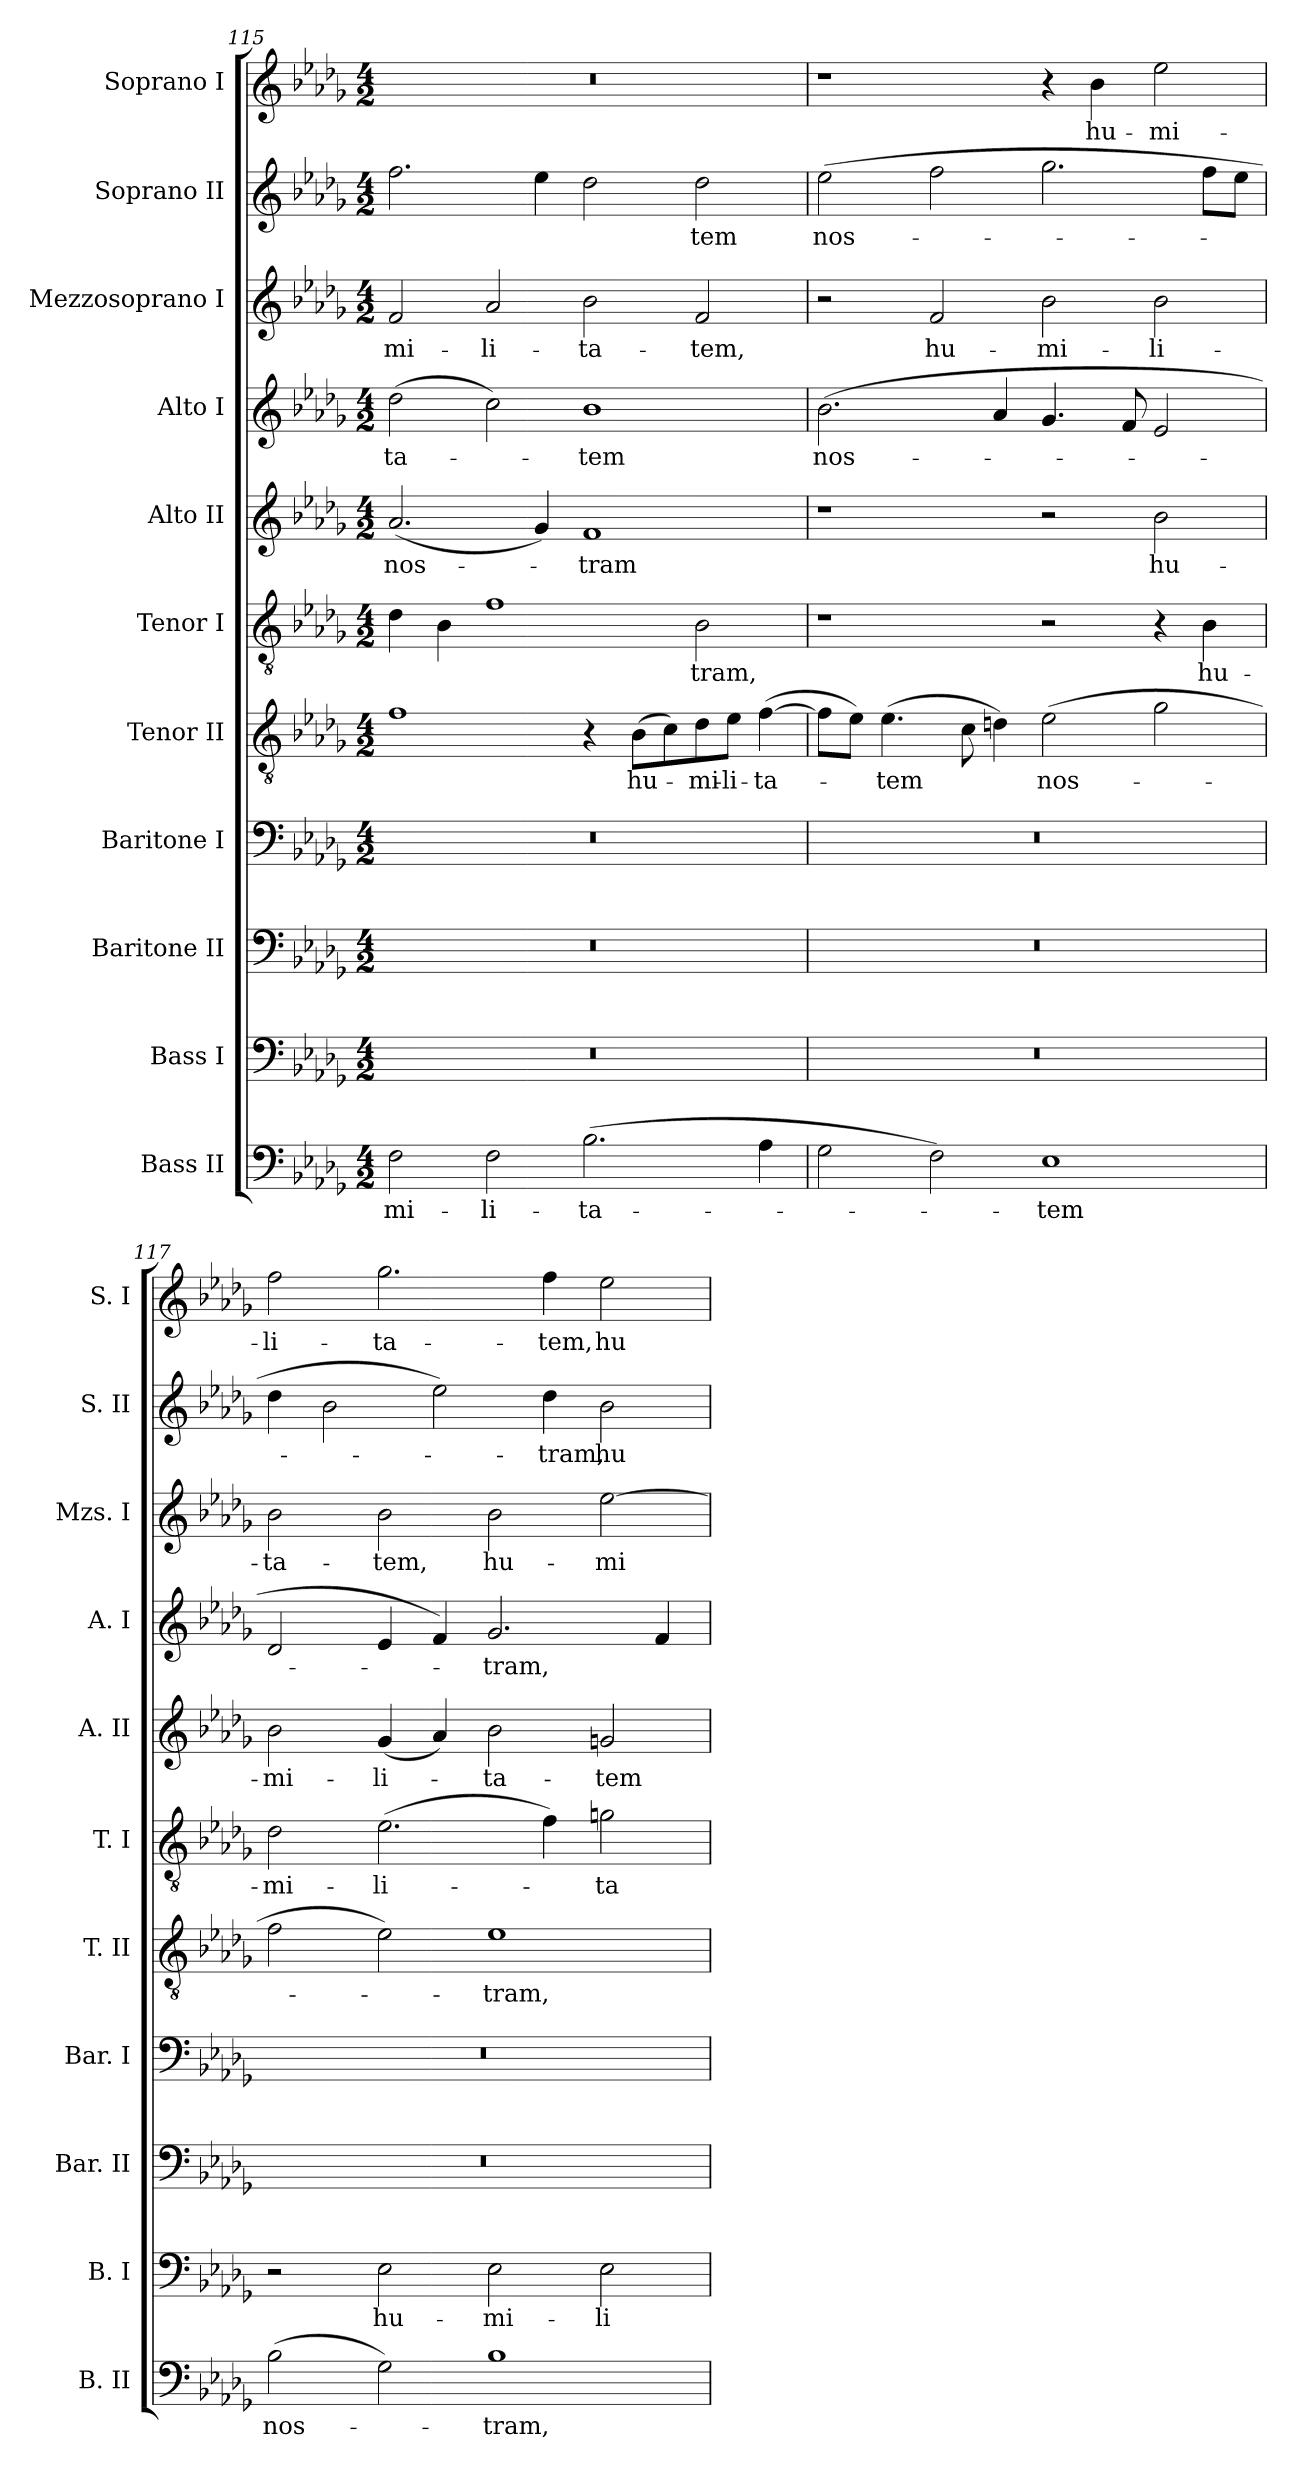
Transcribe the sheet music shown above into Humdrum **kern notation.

**kern	**text	**kern	**text	**kern	**kern	**kern	**text	**kern	**text	**kern	**text	**kern	**text	**kern	**text	**kern	**text	**kern	**text
*part11	*part11	*part10	*part10	*part9	*part8	*part7	*part7	*part6	*part6	*part5	*part5	*part4	*part4	*part3	*part3	*part2	*part2	*part1	*part1
*staff11	*staff11	*staff10	*staff10	*staff9	*staff8	*staff7	*staff7	*staff6	*staff6	*staff5	*staff5	*staff4	*staff4	*staff3	*staff3	*staff2	*staff2	*staff1	*staff1
*I"Bass II	*	*I"Bass I	*	*I"Baritone II	*I"Baritone I	*I"Tenor II	*	*I"Tenor I	*	*I"Alto II	*	*I"Alto I	*	*I"Mezzosoprano I	*	*I"Soprano II	*	*I"Soprano I	*
*I'B. II	*	*I'B. I	*	*I'Bar. II	*I'Bar. I	*I'T. II	*	*I'T. I	*	*I'A. II	*	*I'A. I	*	*I'Mzs. I	*	*I'S. II	*	*I'S. I	*
*clefF4	*	*clefF4	*	*clefF4	*clefF4	*clefGv2	*	*clefGv2	*	*clefG2	*	*clefG2	*	*clefG2	*	*clefG2	*	*clefG2	*
*k[b-e-a-d-g-]	*	*k[b-e-a-d-g-]	*	*k[b-e-a-d-g-]	*k[b-e-a-d-g-]	*k[b-e-a-d-g-]	*	*k[b-e-a-d-g-]	*	*k[b-e-a-d-g-]	*	*k[b-e-a-d-g-]	*	*k[b-e-a-d-g-]	*	*k[b-e-a-d-g-]	*	*k[b-e-a-d-g-]	*
*D-:	*	*D-:	*	*D-:	*D-:	*D-:	*	*D-:	*	*D-:	*	*D-:	*	*D-:	*	*D-:	*	*D-:	*
*M4/2	*	*M4/2	*	*M4/2	*M4/2	*M4/2	*	*M4/2	*	*M4/2	*	*M4/2	*	*M4/2	*	*M4/2	*	*M4/2	*
=115	=115	=115	=115	=115	=115	=115	=115	=115	=115	=115	=115	=115	=115	=115	=115	=115	=115	=115	=115
2F\	-mi-	0r	.	0r	0r	1f	.	4d-\	.	(2.a-/	nos-	(2dd-\	-ta-	2f/	-mi-	2.ff\	.	0r	.
.	.	.	.	.	.	.	.	4B-\	.	.	.	.	.	.	.	.	.	.	.
2F\	-li-	.	.	.	.	.	.	1f	.	.	.	2cc\)	.	2a-/	-li-	.	.	.	.
.	.	.	.	.	.	.	.	.	.	4g-/)	.	.	.	.	.	4ee-\	.	.	.
(2.B-\	-ta-	.	.	.	.	4r	.	.	.	1f	-tram	1b-	-tem	2b-\	-ta-	2dd-\	.	.	.
.	.	.	.	.	.	(8B-\L	hu-	.	.	.	.	.	.	.	.	.	.	.	.
.	.	.	.	.	.	8c\)	.	.	.	.	.	.	.	.	.	.	.	.	.
.	.	.	.	.	.	8d-\	-mi-	2B-\	-tram,	.	.	.	.	2f/	-tem,	2dd-\	-tem	.	.
.	.	.	.	.	.	8e-\J	-li-	.	.	.	.	.	.	.	.	.	.	.	.
4A-\	.	.	.	.	.	([4f\	-ta-	.	.	.	.	.	.	.	.	.	.	.	.
=116	=116	=116	=116	=116	=116	=116	=116	=116	=116	=116	=116	=116	=116	=116	=116	=116	=116	=116	=116
2G-\	.	0r	.	0r	0r	8f\L]	.	1r	.	1r	.	(2.b-\	nos-	2r	.	(2ee-\	nos-	1r	.
.	.	.	.	.	.	8e-\J)	.	.	.	.	.	.	.	.	.	.	.	.	.
.	.	.	.	.	.	(4.e-\	-tem	.	.	.	.	.	.	.	.	.	.	.	.
2F\)	.	.	.	.	.	.	.	.	.	.	.	.	.	2f/	hu-	2ff\	.	.	.
.	.	.	.	.	.	8c\	.	.	.	.	.	.	.	.	.	.	.	.	.
.	.	.	.	.	.	4dn\)	.	.	.	.	.	4a-/	.	.	.	.	.	.	.
1E-	-tem	.	.	.	.	(2e-\	nos-	2r	.	2r	.	4.g-/	.	2b-\	-mi-	2.gg-\	.	4r	.
.	.	.	.	.	.	.	.	.	.	.	.	.	.	.	.	.	.	4b-\	hu-
.	.	.	.	.	.	.	.	.	.	.	.	8f/	.	.	.	.	.	.	.
.	.	.	.	.	.	2g-\	.	4r	.	2b-\	hu-	2e-/	.	2b-\	-li-	.	.	2ee-\	-mi-
.	.	.	.	.	.	.	.	4B-\	hu-	.	.	.	.	.	.	8ff\L	.	.	.
.	.	.	.	.	.	.	.	.	.	.	.	.	.	.	.	8ee-\J	.	.	.
!!LO:PB:g=z
=117	=117	=117	=117	=117	=117	=117	=117	=117	=117	=117	=117	=117	=117	=117	=117	=117	=117	=117	=117
(2B-\	nos-	2r	.	0r	0r	2f\	.	2d-\	-mi-	2b-\	-mi-	2d-/	.	2b-\	-ta-	4dd-\	.	2ff\	-li-
.	.	.	.	.	.	.	.	.	.	.	.	.	.	.	.	2b-\	.	.	.
2G-\)	.	2E-\	hu-	.	.	2e-\)	.	(2.e-\	-li-	(4g-/	-li-	4e-/	.	2b-\	-tem,	.	.	2.gg-\	-ta-
.	.	.	.	.	.	.	.	.	.	4a-/)	.	4f/)	.	.	.	2ee-\)	.	.	.
1B-	-tram,	2E-\	-mi-	.	.	1e-	-tram,	.	.	2b-\	-ta-	2.g-/	tram,	2b-\	hu-	.	.	.	.
.	.	.	.	.	.	.	.	4f\)	.	.	.	.	.	.	.	4dd-\	-tram,	4ff\	-tem,
.	.	2E-\	-li	.	.	.	.	2gn\	-ta-	2gn/	-tem	.	.	[2ee-\	-mi-	2b-\	-hu-	2ee-\	hu-
.	.	.	.	.	.	.	.	.	.	.	.	4f/	.	.	.	.	.	.	.
=	=	=	=	=	=	=	=	=	=	=	=	=	=	=	=	=	=	=	=
*-	*-	*-	*-	*-	*-	*-	*-	*-	*-	*-	*-	*-	*-	*-	*-	*-	*-	*-	*-
